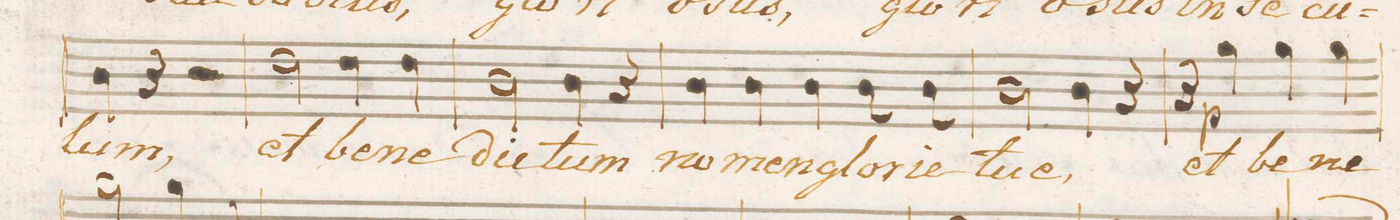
**kern	**text	**dynam
*I"Tenore.	*	*
*clefC4	*	*
*k[b-e-a-d-]	*	*
*met(C.)	*	*
*M4/4	*	*
4A-\	-lum,	.
4r	.	.
2r	.	.
=25	=25	=25
2c\	et	.
4c\	be-	.
4c\	-ne-	.
=26	=26	=26
2A-\	-dic-	.
4A-\	-tum	.
4r	.	.
=27	=27	=27
4A-\	no-	.
4A-\	-men	.
4A-\	glo-	.
8A-\	-ri-	.
8A-\	-e	.
=28	=28	=28
2A-\	tu-	.
4A-\	-e,	.
4r	.	.
=29	=29	=29
4r	.	.
4f\	et	p
4f\	be-	.
4f\	-ne-	.
=30	=30	=30
*-	*-	*-
